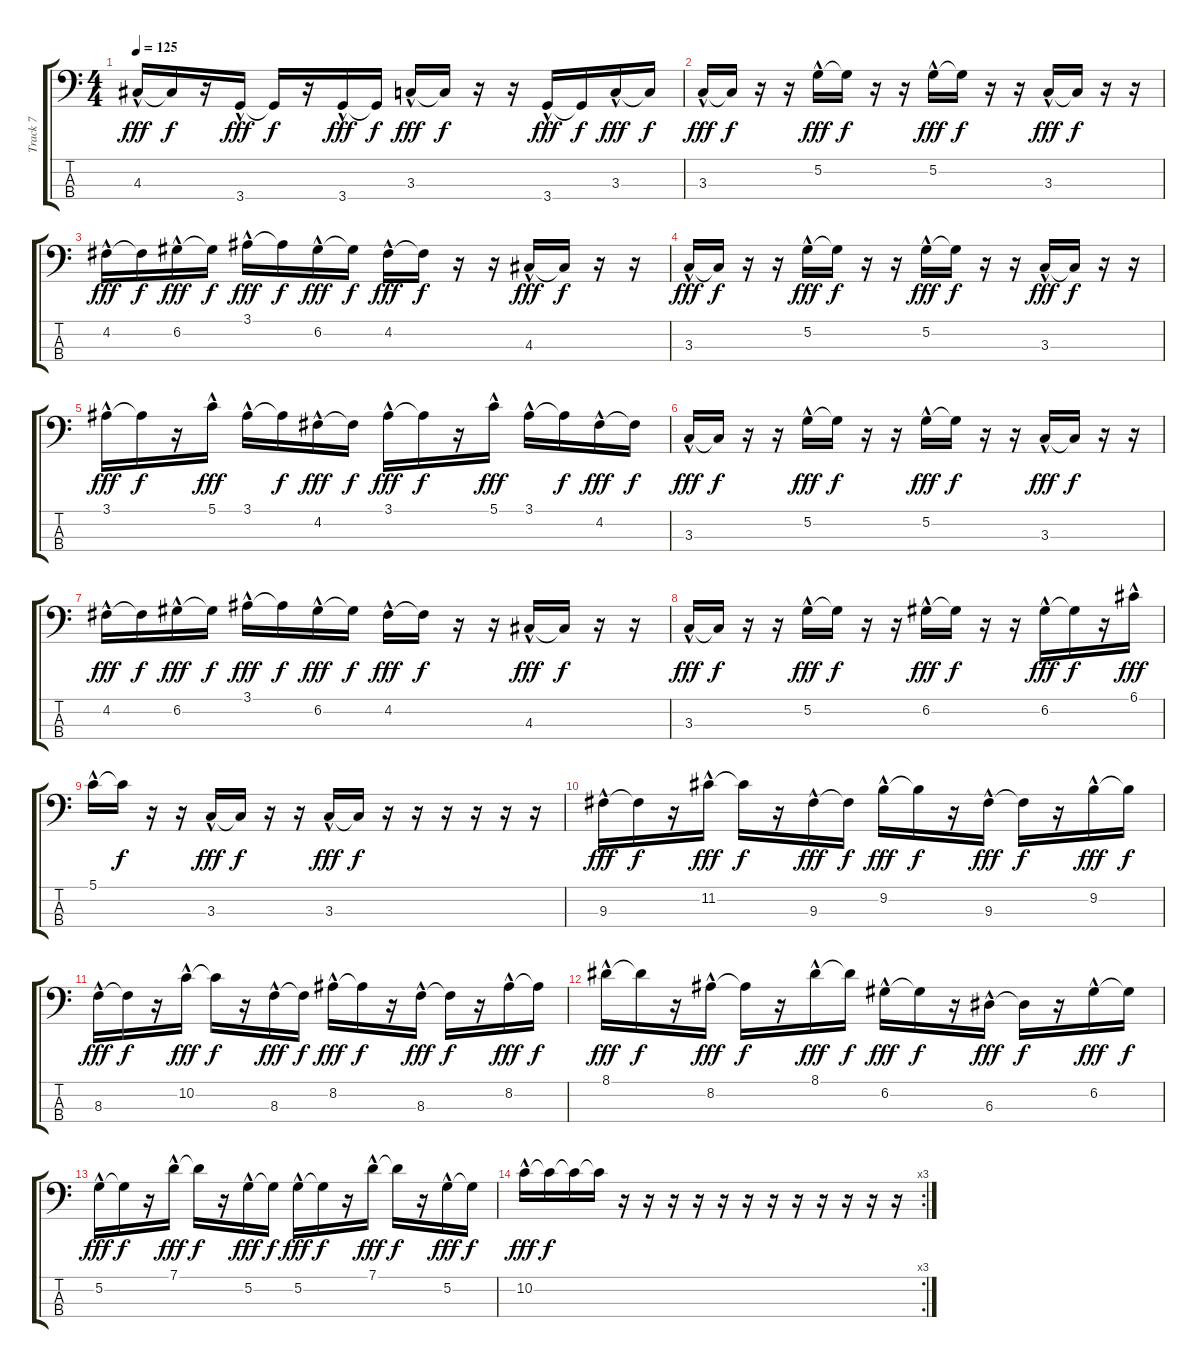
\track ("Track 7" "Track 7") {instrument slapbass1}
\staff {score tabs}
\tuning (G2 D2 A1 E1) {hide}
\ts (4 4)
\tempo 125
\clef f4
\ks c
4.3{hac}.16{dy fff} 4.3{t}.16{dy f} r.16 3.4{hac}.16{dy fff} 3.4{t}.16{dy f} r.16 3.4{hac}.16{dy fff} 3.4{t}.16{dy f} 3.3{hac}.16{dy fff} 3.3{t}.16{dy f} r.16 r.16 3.4{hac}.16{dy fff} 3.4{t}.16{dy f} 3.3{hac}.16{dy fff} 3.3{t}.16{dy f} |
3.3{hac}.16{dy fff} 3.3{t}.16{dy f} r.16 r.16 5.2{hac}.16{dy fff} 5.2{t}.16{dy f} r.16 r.16 5.2{hac}.16{dy fff} 5.2{t}.16{dy f} r.16 r.16 3.3{hac}.16{dy fff} 3.3{t}.16{dy f} r.16 r.16 |
4.2{hac}.16{dy fff} 4.2{t}.16{dy f} 6.2{hac}.16{dy fff} 6.2{t}.16{dy f} 3.1{hac}.16{dy fff} 3.1{t}.16{dy f} 6.2{hac}.16{dy fff} 6.2{t}.16{dy f} 4.2{hac}.16{dy fff} 4.2{t}.16{dy f} r.16 r.16 4.3{hac}.16{dy fff} 4.3{t}.16{dy f} r.16 r.16 |
3.3{hac}.16{dy fff} 3.3{t}.16{dy f} r.16 r.16 5.2{hac}.16{dy fff} 5.2{t}.16{dy f} r.16 r.16 5.2{hac}.16{dy fff} 5.2{t}.16{dy f} r.16 r.16 3.3{hac}.16{dy fff} 3.3{t}.16{dy f} r.16 r.16 |
3.1{hac}.16{dy fff} 3.1{t}.16{dy f} r.16 5.1{hac}.16{dy fff} 3.1{hac}.16 3.1{t}.16{dy f} 4.2{hac}.16{dy fff} 4.2{t}.16{dy f} 3.1{hac}.16{dy fff} 3.1{t}.16{dy f} r.16 5.1{hac}.16{dy fff} 3.1{hac}.16 3.1{t}.16{dy f} 4.2{hac}.16{dy fff} 4.2{t}.16{dy f} |
3.3{hac}.16{dy fff} 3.3{t}.16{dy f} r.16 r.16 5.2{hac}.16{dy fff} 5.2{t}.16{dy f} r.16 r.16 5.2{hac}.16{dy fff} 5.2{t}.16{dy f} r.16 r.16 3.3{hac}.16{dy fff} 3.3{t}.16{dy f} r.16 r.16 |
4.2{hac}.16{dy fff} 4.2{t}.16{dy f} 6.2{hac}.16{dy fff} 6.2{t}.16{dy f} 3.1{hac}.16{dy fff} 3.1{t}.16{dy f} 6.2{hac}.16{dy fff} 6.2{t}.16{dy f} 4.2{hac}.16{dy fff} 4.2{t}.16{dy f} r.16 r.16 4.3{hac}.16{dy fff} 4.3{t}.16{dy f} r.16 r.16 |
3.3{hac}.16{dy fff} 3.3{t}.16{dy f} r.16 r.16 5.2{hac}.16{dy fff} 5.2{t}.16{dy f} r.16 r.16 6.2{hac}.16{dy fff} 6.2{t}.16{dy f} r.16 r.16 6.2{hac}.16{dy fff} 6.2{t}.16{dy f} r.16 6.1{hac}.16{dy fff} |
5.1{hac}.16 5.1{t}.16{dy f} r.16 r.16 3.3{hac}.16{dy fff} 3.3{t}.16{dy f} r.16 r.16 3.3{hac}.16{dy fff} 3.3{t}.16{dy f} r.16 r.16 r.16 r.16 r.16 r.16 |
9.3{hac}.16{dy fff} 9.3{t}.16{dy f} r.16 11.2{hac}.16{dy fff} 11.2{t}.16{dy f} r.16 9.3{hac}.16{dy fff} 9.3{t}.16{dy f} 9.2{hac}.16{dy fff} 9.2{t}.16{dy f} r.16 9.3{hac}.16{dy fff} 9.3{t}.16{dy f} r.16 9.2{hac}.16{dy fff} 9.2{t}.16{dy f} |
8.3{hac}.16{dy fff} 8.3{t}.16{dy f} r.16 10.2{hac}.16{dy fff} 10.2{t}.16{dy f} r.16 8.3{hac}.16{dy fff} 8.3{t}.16{dy f} 8.2{hac}.16{dy fff} 8.2{t}.16{dy f} r.16 8.3{hac}.16{dy fff} 8.3{t}.16{dy f} r.16 8.2{hac}.16{dy fff} 8.2{t}.16{dy f} |
8.1{hac}.16{dy fff} 8.1{t}.16{dy f} r.16 8.2{hac}.16{dy fff} 8.2{t}.16{dy f} r.16 8.1{hac}.16{dy fff} 8.1{t}.16{dy f} 6.2{hac}.16{dy fff} 6.2{t}.16{dy f} r.16 6.3{hac}.16{dy fff} 6.3{t}.16{dy f} r.16 6.2{hac}.16{dy fff} 6.2{t}.16{dy f} |
5.2{hac}.16{dy fff} 5.2{t}.16{dy f} r.16 7.1{hac}.16{dy fff} 7.1{t}.16{dy f} r.16 5.2{hac}.16{dy fff} 5.2{t}.16{dy f} 5.2{hac}.16{dy fff} 5.2{t}.16{dy f} r.16 7.1{hac}.16{dy fff} 7.1{t}.16{dy f} r.16 5.2{hac}.16{dy fff} 5.2{t}.16{dy f} |
\rc 3
10.2{hac}.16{dy fff} 10.2{t}.16{dy f} 10.2{t}.16 10.2{t}.16 r.16 r.16 r.16 r.16 r.16 r.16 r.16 r.16 r.16 r.16 r.16 r.16
